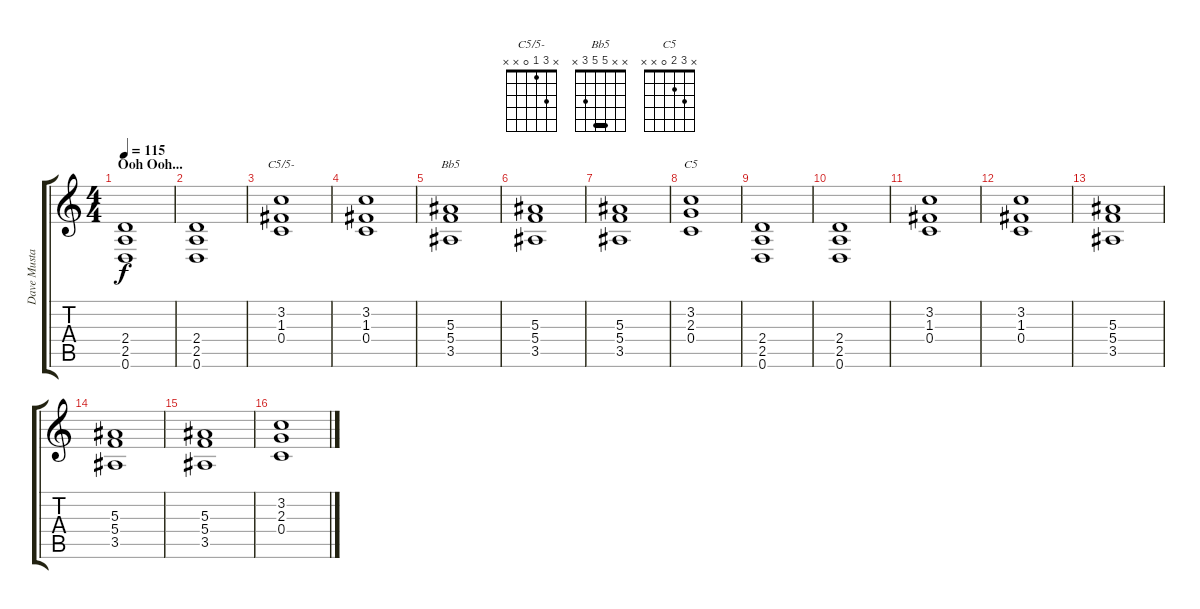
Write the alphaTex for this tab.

\track ("Dave Mustaine / FX" "Dave Musta") {instrument distortionguitar}
\staff {score tabs}
\tuning (D4 A3 F3 C3 G2 D2) {hide}
\chord ("C5/5-" x 3 1 0 x x)
\chord ("Bb5" x x 5 5 3 x) {barre 5}
\chord ("C5" x 3 2 0 x x)
\ts (4 4)
\section ("" "Ooh Ooh...")
\tempo 115
\clef g2
\ks c
(2.4 2.5 0.6).1{dy f} |
(2.4 2.5 0.6).1 |
(3.2 1.3 0.4).1{ch "C5/5-"} |
(3.2 1.3 0.4).1 |
(5.3 5.4 3.5).1{ch "Bb5"} |
(5.3 5.4 3.5).1 |
(5.3 5.4 3.5).1 |
(3.2 2.3 0.4).1{ch "C5"} |
(2.4 2.5 0.6).1 |
(2.4 2.5 0.6).1 |
(3.2 1.3 0.4).1 |
(3.2 1.3 0.4).1 |
(5.3 5.4 3.5).1 |
(5.3 5.4 3.5).1 |
(5.3 5.4 3.5).1 |
(3.2 2.3 0.4).1
